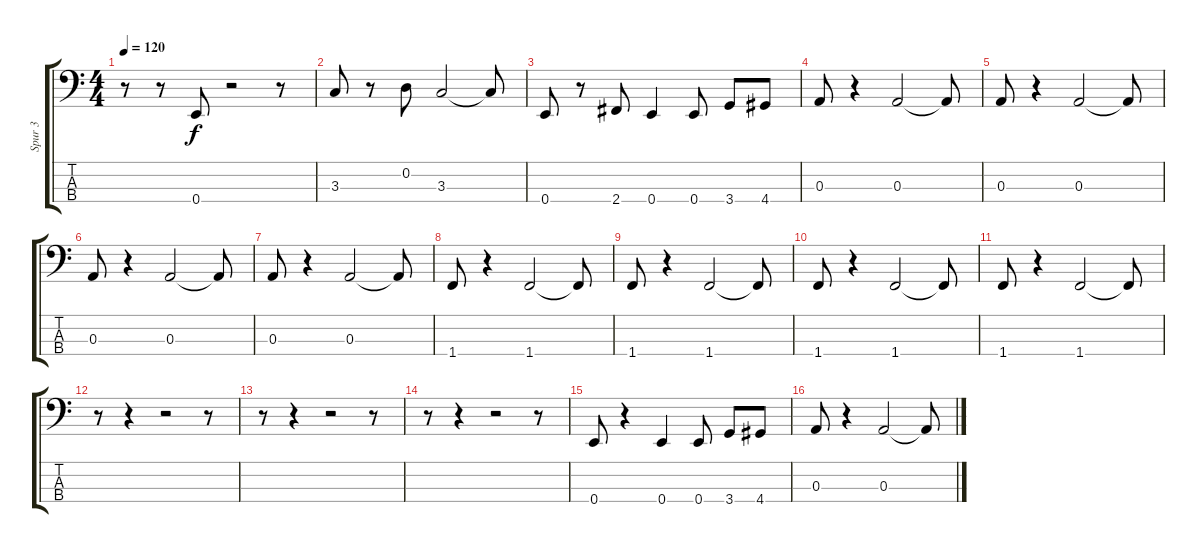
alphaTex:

\track ("Spur 3" "Spur 3") {instrument synthbass1}
\staff {score tabs}
\tuning (G2 D2 A1 E1) {hide}
\ts (4 4)
\tempo 120
\clef f4
\ks c
r.8{dy f} r.8 0.4.8 r.2 r.8 |
3.3.8 r.8 0.2.8 3.3.2 3.3{t}.8 |
0.4.8 r.8 2.4.8 0.4.4 0.4.8 3.4.8 4.4.8 |
0.3.8 r.4 0.3.2 0.3{t}.8 |
0.3.8 r.4 0.3.2 0.3{t}.8 |
0.3.8 r.4 0.3.2 0.3{t}.8 |
0.3.8 r.4 0.3.2 0.3{t}.8 |
1.4.8 r.4 1.4.2 1.4{t}.8 |
1.4.8 r.4 1.4.2 1.4{t}.8 |
1.4.8 r.4 1.4.2 1.4{t}.8 |
1.4.8 r.4 1.4.2 1.4{t}.8 |
r.8 r.4 r.2 r.8 |
r.8 r.4 r.2 r.8 |
r.8 r.4 r.2 r.8 |
0.4.8 r.4 0.4.4 0.4.8 3.4.8 4.4.8 |
0.3.8 r.4 0.3.2 0.3{t}.8
